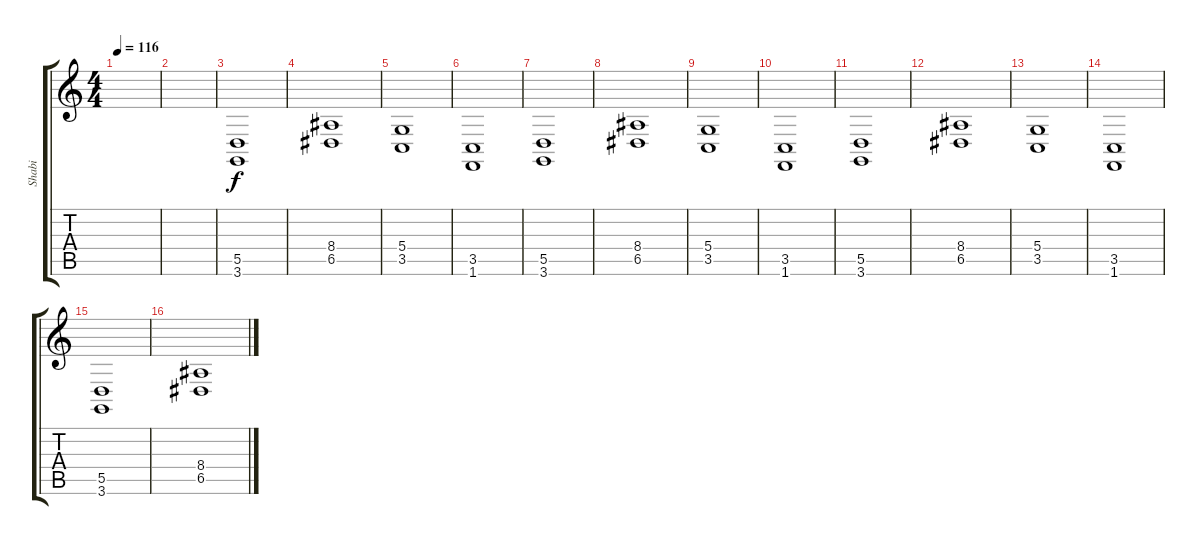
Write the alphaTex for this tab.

\track ("Shabi" "Shabi") {instrument stringensemble1}
\staff {score tabs}
\tuning (E4 B3 G3 D3 A2 E2) {hide}
\ts (4 4)
\tempo 116
\clef g2
\ks c
|
|
(5.5 3.6).1 |
(8.4 6.5).1 |
(5.4 3.5).1 |
(3.5 1.6).1 |
(5.5 3.6).1 |
(8.4 6.5).1 |
(5.4 3.5).1 |
(3.5 1.6).1 |
(5.5 3.6).1 |
(8.4 6.5).1 |
(5.4 3.5).1 |
(3.5 1.6).1 |
(5.5 3.6).1 |
(8.4 6.5).1
